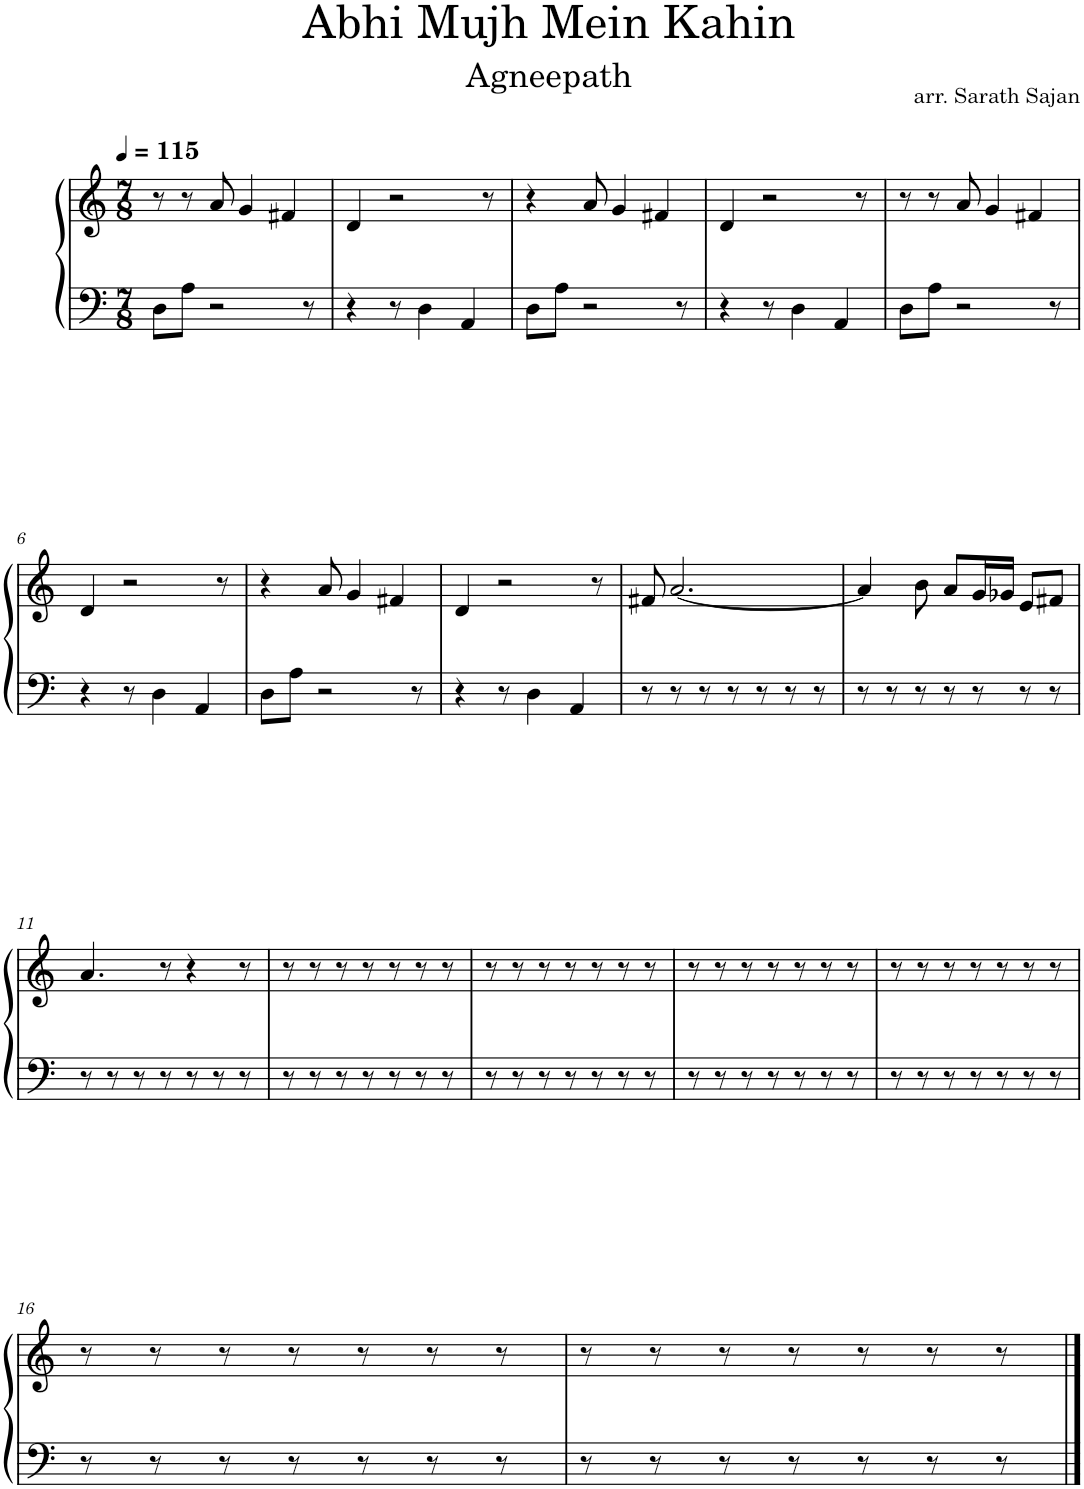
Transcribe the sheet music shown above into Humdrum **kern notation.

**kern	**kern
*part1	*part1
*staff2	*staff1
*I"Piano	*
*I'Pno.	*
*clefF4	*clefG2
*k[]	*k[]
*M7/8	*M7/8
*MM115	*MM115
=1	=1
8D\L	8r
8A\J	8r
2r	8a/
.	4g/
.	4f#X/
8r	.
=2	=2
4r	4d/
8r	2r
4D\	.
4AA/	.
.	8r
=3	=3
8D\L	4r
8A\J	.
2r	8a/
.	4g/
.	4f#X/
8r	.
=4	=4
4r	4d/
8r	2r
4D\	.
4AA/	.
.	8r
=5	=5
8D\L	8r
8A\J	8r
2r	8a/
.	4g/
.	4f#X/
8r	.
!!LO:LB:g=z
=6	=6
4r	4d/
8r	2r
4D\	.
4AA/	.
.	8r
=7	=7
8D\L	4r
8A\J	.
2r	8a/
.	4g/
.	4f#X/
8r	.
=8	=8
4r	4d/
8r	2r
4D\	.
4AA/	.
.	8r
=9	=9
8r	8f#X/
8r	[2.a/
8r	.
8r	.
8r	.
8r	.
8r	.
=10	=10
8r	4a/]
8r	.
8r	8b\
8r	8a/L
8r	16g/L
.	16g-X/JJ
8r	8e/L
8r	8f#X/J
!!LO:LB:g=z
=11	=11
8r	4.a/
8r	.
8r	.
8r	8r
8r	4r
8r	.
8r	8r
=12	=12
8r	8r
8r	8r
8r	8r
8r	8r
8r	8r
8r	8r
8r	8r
=13	=13
8r	8r
8r	8r
8r	8r
8r	8r
8r	8r
8r	8r
8r	8r
=14	=14
8r	8r
8r	8r
8r	8r
8r	8r
8r	8r
8r	8r
8r	8r
=15	=15
8r	8r
8r	8r
8r	8r
8r	8r
8r	8r
8r	8r
8r	8r
!!LO:LB:g=z
=16	=16
8r	8r
8r	8r
8r	8r
8r	8r
8r	8r
8r	8r
8r	8r
=17	=17
8r	8r
8r	8r
8r	8r
8r	8r
8r	8r
8r	8r
8r	8r
==	==
*-	*-
